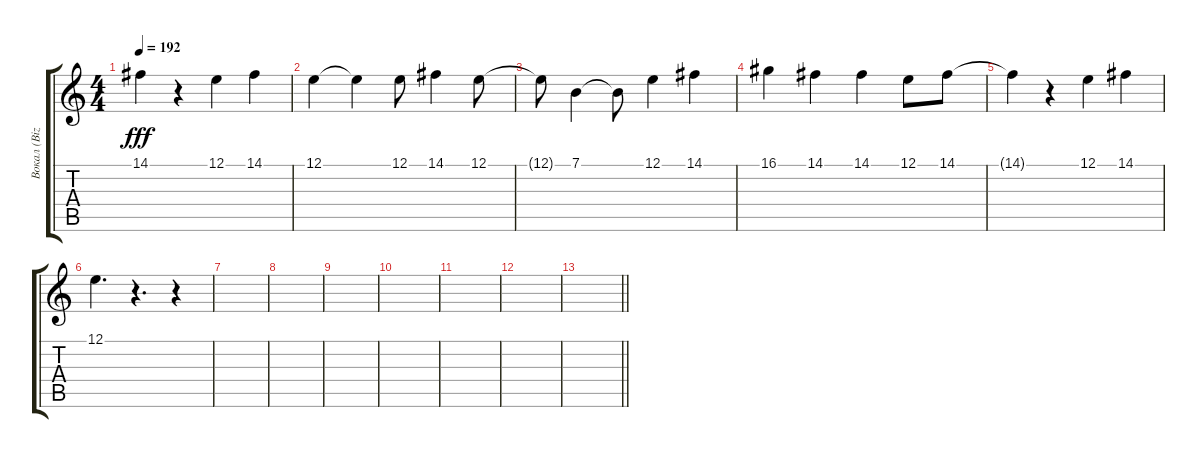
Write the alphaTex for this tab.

\track ("Вокал (Bizzy D)" "Вокал (Biz") {instrument lead2sawtooth}
\staff {score tabs}
\tuning (E4 B3 G3 D3 A2 E2) {hide}
\ts (4 4)
\tempo 192
\clef g2
\ks c
14.1.4{dy fff} r.4 12.1.4 14.1.4 |
12.1.4 12.1{t}.4 12.1.8 14.1.4 12.1.8 |
12.1{t}.8 7.1.4 7.1{t}.8 12.1.4 14.1.4 |
16.1.4 14.1.4 14.1.4 12.1.8 14.1.8 |
14.1{t}.4 r.4 12.1.4 14.1.4 |
12.1.4{d} r.4{d} r.4 |
|
|
|
|
|
|
\barLineRight lightlight
